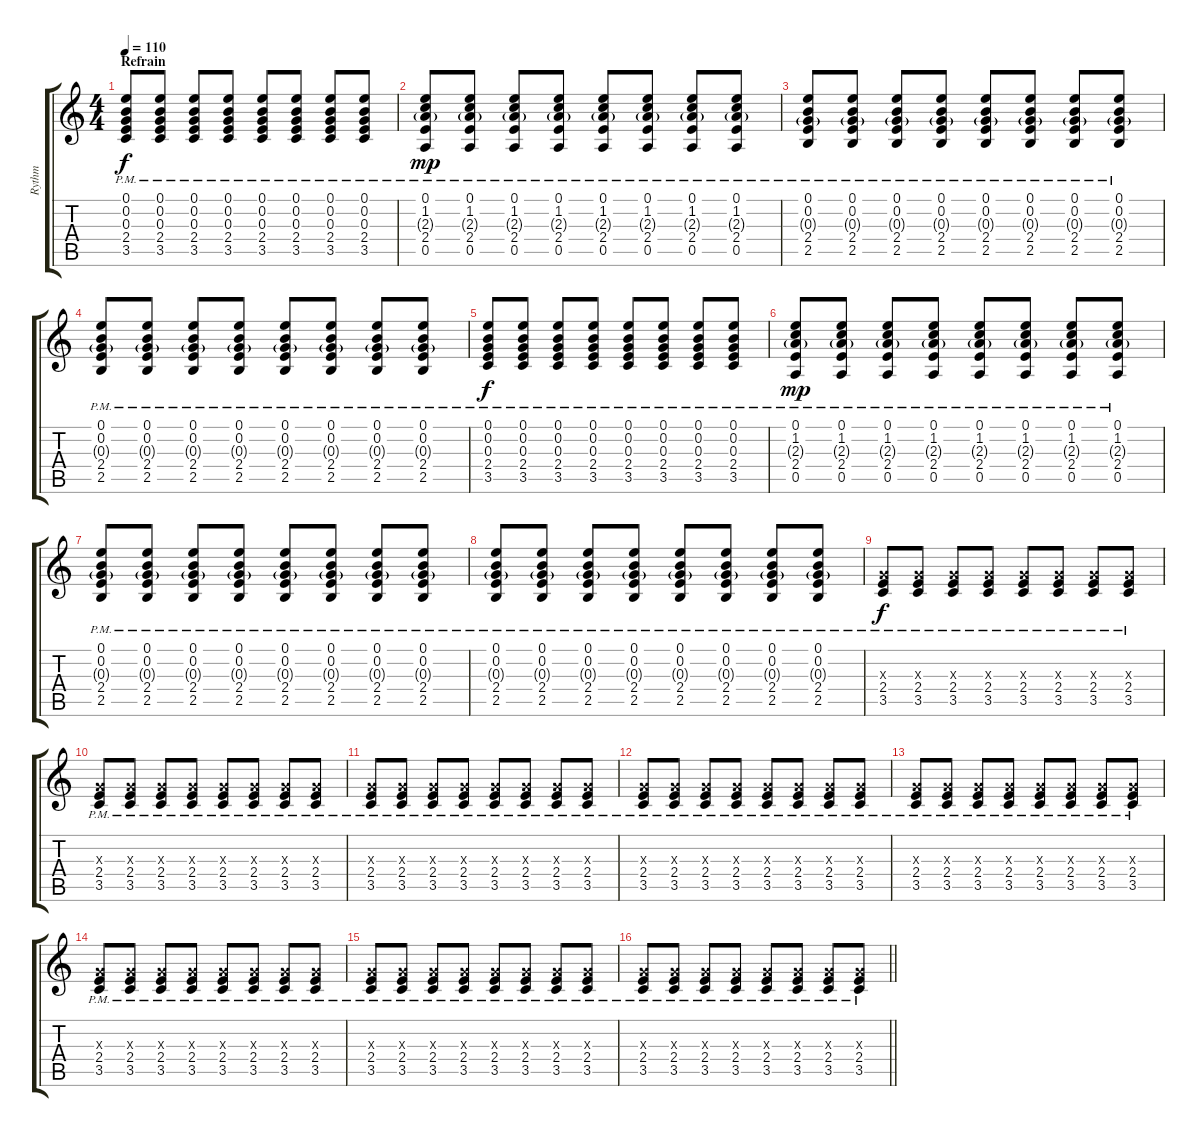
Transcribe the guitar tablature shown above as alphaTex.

\track ("Rythm" "Rythm") {instrument electricguitarjazz}
\staff {score tabs}
\tuning (E4 B3 G3 D3 A2 E2) {hide}
\ts (4 4)
\section ("" "Refrain")
\tempo 110
\clef g2
\ks c
(0.1 0.2 0.3 2.4{pm} 3.5{pm}).8{dy f volume 13} (0.1 0.2 0.3 2.4{pm} 3.5{pm}).8 (0.1 0.2 0.3 2.4{pm} 3.5{pm}).8 (0.1 0.2 0.3 2.4{pm} 3.5{pm}).8 (0.1 0.2 0.3 2.4{pm} 3.5{pm}).8 (0.1 0.2 0.3 2.4{pm} 3.5{pm}).8 (0.1 0.2 0.3 2.4{pm} 3.5{pm}).8 (0.1 0.2 0.3 2.4{pm} 3.5{pm}).8 |
(0.1 1.2 2.3{g pm} 2.4{pm} 0.5{pm}).8{dy mp} (0.1 1.2 2.3{g pm} 2.4{pm} 0.5{pm}).8 (0.1 1.2 2.3{g pm} 2.4{pm} 0.5{pm}).8 (0.1 1.2 2.3{g pm} 2.4{pm} 0.5{pm}).8 (0.1 1.2 2.3{g pm} 2.4{pm} 0.5{pm}).8 (0.1 1.2 2.3{g pm} 2.4{pm} 0.5{pm}).8 (0.1 1.2 2.3{g pm} 2.4{pm} 0.5{pm}).8 (0.1 1.2 2.3{g pm} 2.4{pm} 0.5{pm}).8 |
(0.1 0.2 0.3{g pm} 2.4{pm} 2.5{pm}).8 (0.1 0.2 0.3{g pm} 2.4{pm} 2.5{pm}).8 (0.1 0.2 0.3{g pm} 2.4{pm} 2.5{pm}).8 (0.1 0.2 0.3{g pm} 2.4{pm} 2.5{pm}).8 (0.1 0.2 0.3{g pm} 2.4{pm} 2.5{pm}).8 (0.1 0.2 0.3{g pm} 2.4{pm} 2.5{pm}).8 (0.1 0.2 0.3{g pm} 2.4{pm} 2.5{pm}).8 (0.1 0.2 0.3{g pm} 2.4{pm} 2.5{pm}).8 |
(0.1 0.2 0.3{g pm} 2.4{pm} 2.5{pm}).8 (0.1 0.2 0.3{g pm} 2.4{pm} 2.5{pm}).8 (0.1 0.2 0.3{g pm} 2.4{pm} 2.5{pm}).8 (0.1 0.2 0.3{g pm} 2.4{pm} 2.5{pm}).8 (0.1 0.2 0.3{g pm} 2.4{pm} 2.5{pm}).8 (0.1 0.2 0.3{g pm} 2.4{pm} 2.5{pm}).8 (0.1 0.2 0.3{g pm} 2.4{pm} 2.5{pm}).8 (0.1 0.2 0.3{g pm} 2.4{pm} 2.5{pm}).8 |
(0.1 0.2 0.3 2.4{pm} 3.5{pm}).8{dy f volume 13} (0.1 0.2 0.3 2.4{pm} 3.5{pm}).8 (0.1 0.2 0.3 2.4{pm} 3.5{pm}).8 (0.1 0.2 0.3 2.4{pm} 3.5{pm}).8 (0.1 0.2 0.3 2.4{pm} 3.5{pm}).8 (0.1 0.2 0.3 2.4{pm} 3.5{pm}).8 (0.1 0.2 0.3 2.4{pm} 3.5{pm}).8 (0.1 0.2 0.3 2.4{pm} 3.5{pm}).8 |
(0.1 1.2 2.3{g pm} 2.4{pm} 0.5{pm}).8{dy mp} (0.1 1.2 2.3{g pm} 2.4{pm} 0.5{pm}).8 (0.1 1.2 2.3{g pm} 2.4{pm} 0.5{pm}).8 (0.1 1.2 2.3{g pm} 2.4{pm} 0.5{pm}).8 (0.1 1.2 2.3{g pm} 2.4{pm} 0.5{pm}).8 (0.1 1.2 2.3{g pm} 2.4{pm} 0.5{pm}).8 (0.1 1.2 2.3{g pm} 2.4{pm} 0.5{pm}).8 (0.1 1.2 2.3{g pm} 2.4{pm} 0.5{pm}).8 |
(0.1 0.2 0.3{g pm} 2.4{pm} 2.5{pm}).8 (0.1 0.2 0.3{g pm} 2.4{pm} 2.5{pm}).8 (0.1 0.2 0.3{g pm} 2.4{pm} 2.5{pm}).8 (0.1 0.2 0.3{g pm} 2.4{pm} 2.5{pm}).8 (0.1 0.2 0.3{g pm} 2.4{pm} 2.5{pm}).8 (0.1 0.2 0.3{g pm} 2.4{pm} 2.5{pm}).8 (0.1 0.2 0.3{g pm} 2.4{pm} 2.5{pm}).8 (0.1 0.2 0.3{g pm} 2.4{pm} 2.5{pm}).8 |
(0.1 0.2 0.3{g pm} 2.4{pm} 2.5{pm}).8 (0.1 0.2 0.3{g pm} 2.4{pm} 2.5{pm}).8 (0.1 0.2 0.3{g pm} 2.4{pm} 2.5{pm}).8 (0.1 0.2 0.3{g pm} 2.4{pm} 2.5{pm}).8 (0.1 0.2 0.3{g pm} 2.4{pm} 2.5{pm}).8 (0.1 0.2 0.3{g pm} 2.4{pm} 2.5{pm}).8 (0.1 0.2 0.3{g pm} 2.4{pm} 2.5{pm}).8 (0.1 0.2 0.3{g pm} 2.4{pm} 2.5{pm}).8 |
(0.3{x} 2.4{pm} 3.5{pm}).8{dy f} (0.3{x} 2.4{pm} 3.5{pm}).8 (0.3{x} 2.4{pm} 3.5{pm}).8 (0.3{x} 2.4{pm} 3.5{pm}).8 (0.3{x} 2.4{pm} 3.5{pm}).8 (0.3{x} 2.4{pm} 3.5{pm}).8 (0.3{x} 2.4{pm} 3.5{pm}).8 (0.3{x} 2.4{pm} 3.5{pm}).8 |
(0.3{x} 2.4{pm} 3.5{pm}).8 (0.3{x} 2.4{pm} 3.5{pm}).8 (0.3{x} 2.4{pm} 3.5{pm}).8 (0.3{x} 2.4{pm} 3.5{pm}).8 (0.3{x} 2.4{pm} 3.5{pm}).8 (0.3{x} 2.4{pm} 3.5{pm}).8 (0.3{x} 2.4{pm} 3.5{pm}).8 (0.3{x} 2.4{pm} 3.5{pm}).8 |
(0.3{x} 2.4{pm} 3.5{pm}).8 (0.3{x} 2.4{pm} 3.5{pm}).8 (0.3{x} 2.4{pm} 3.5{pm}).8 (0.3{x} 2.4{pm} 3.5{pm}).8 (0.3{x} 2.4{pm} 3.5{pm}).8 (0.3{x} 2.4{pm} 3.5{pm}).8 (0.3{x} 2.4{pm} 3.5{pm}).8 (0.3{x} 2.4{pm} 3.5{pm}).8 |
(0.3{x} 2.4{pm} 3.5{pm}).8 (0.3{x} 2.4{pm} 3.5{pm}).8 (0.3{x} 2.4{pm} 3.5{pm}).8 (0.3{x} 2.4{pm} 3.5{pm}).8 (0.3{x} 2.4{pm} 3.5{pm}).8 (0.3{x} 2.4{pm} 3.5{pm}).8 (0.3{x} 2.4{pm} 3.5{pm}).8 (0.3{x} 2.4{pm} 3.5{pm}).8 |
(0.3{x} 2.4{pm} 3.5{pm}).8 (0.3{x} 2.4{pm} 3.5{pm}).8 (0.3{x} 2.4{pm} 3.5{pm}).8 (0.3{x} 2.4{pm} 3.5{pm}).8 (0.3{x} 2.4{pm} 3.5{pm}).8 (0.3{x} 2.4{pm} 3.5{pm}).8 (0.3{x} 2.4{pm} 3.5{pm}).8 (0.3{x} 2.4{pm} 3.5{pm}).8 |
(0.3{x} 2.4{pm} 3.5{pm}).8 (0.3{x} 2.4{pm} 3.5{pm}).8 (0.3{x} 2.4{pm} 3.5{pm}).8 (0.3{x} 2.4{pm} 3.5{pm}).8 (0.3{x} 2.4{pm} 3.5{pm}).8 (0.3{x} 2.4{pm} 3.5{pm}).8 (0.3{x} 2.4{pm} 3.5{pm}).8 (0.3{x} 2.4{pm} 3.5{pm}).8 |
(0.3{x} 2.4{pm} 3.5{pm}).8 (0.3{x} 2.4{pm} 3.5{pm}).8 (0.3{x} 2.4{pm} 3.5{pm}).8 (0.3{x} 2.4{pm} 3.5{pm}).8 (0.3{x} 2.4{pm} 3.5{pm}).8 (0.3{x} 2.4{pm} 3.5{pm}).8 (0.3{x} 2.4{pm} 3.5{pm}).8 (0.3{x} 2.4{pm} 3.5{pm}).8 |
\barLineRight lightlight
(0.3{x} 2.4{pm} 3.5{pm}).8 (0.3{x} 2.4{pm} 3.5{pm}).8 (0.3{x} 2.4{pm} 3.5{pm}).8 (0.3{x} 2.4{pm} 3.5{pm}).8 (0.3{x} 2.4{pm} 3.5{pm}).8 (0.3{x} 2.4{pm} 3.5{pm}).8 (0.3{x} 2.4{pm} 3.5{pm}).8 (0.3{x} 2.4{pm} 3.5{pm}).8
